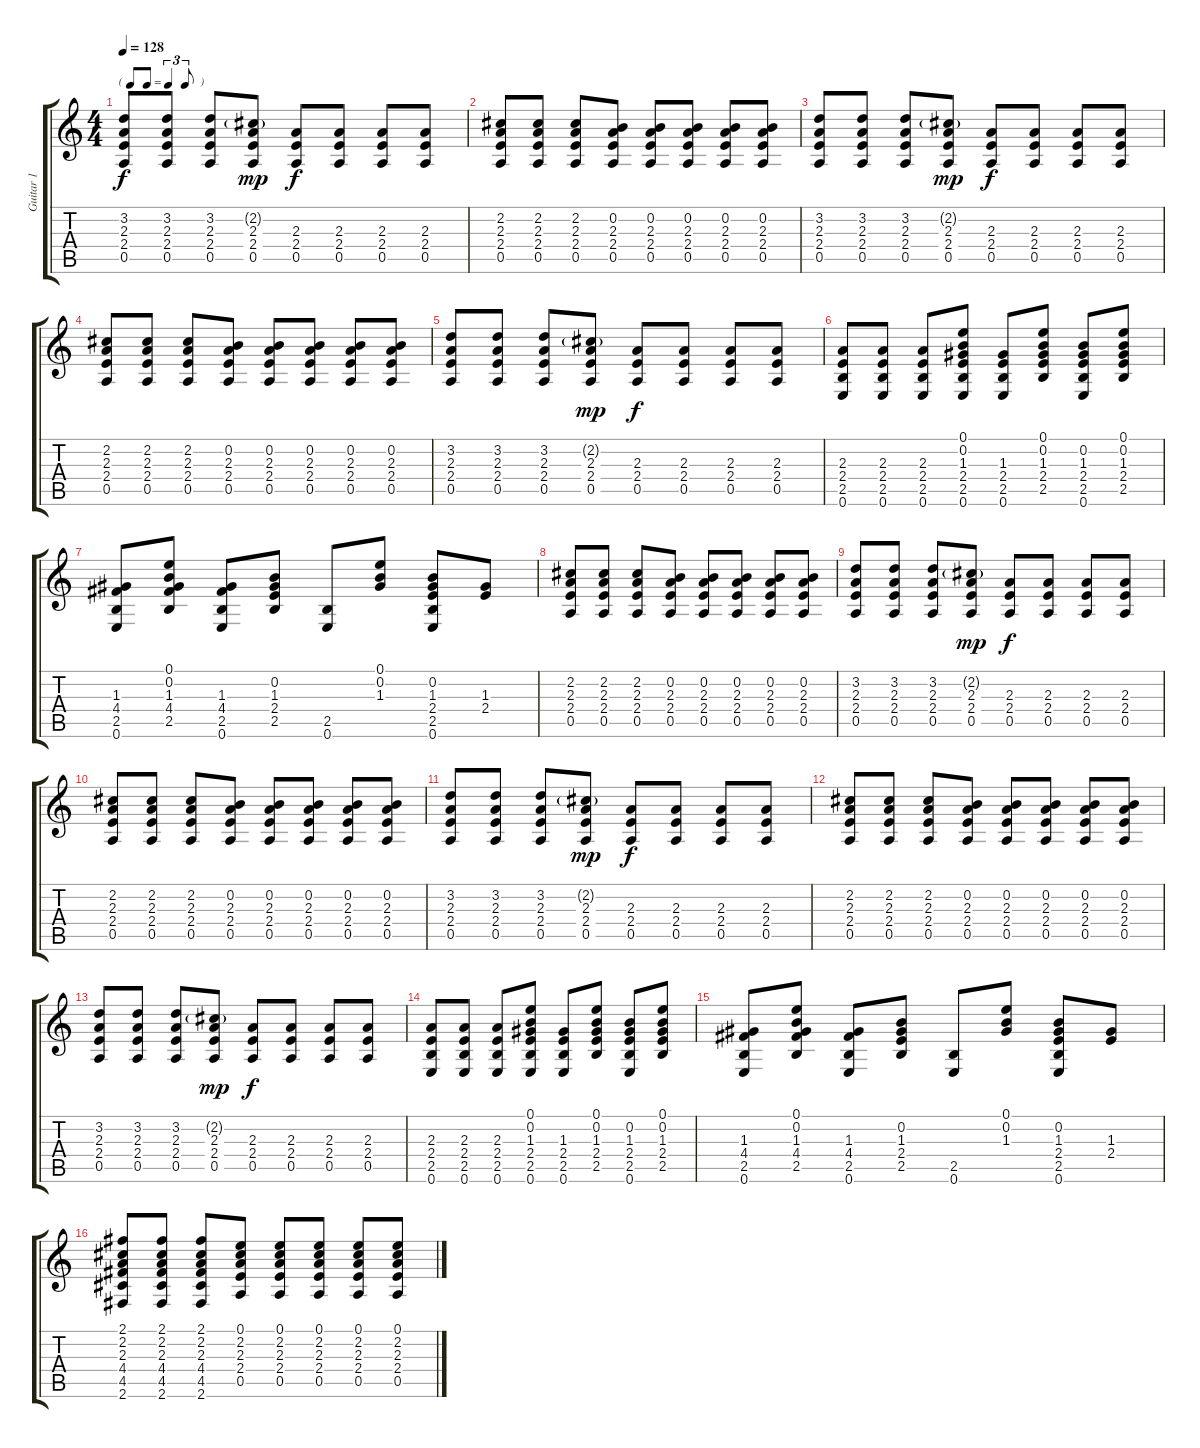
\track ("Guitar 1" "Guitar 1") {instrument acousticguitarsteel}
\staff {score tabs}
\tuning (E4 B3 G3 D3 A2 E2) {hide}
\ts (4 4)
\tf triplet8th
\tempo 128
\clef g2
\ks c
(3.2 2.3 2.4 0.5).8{dy f} (3.2 2.3 2.4 0.5).8 (3.2 2.3 2.4 0.5).8 (2.2{g} 2.3 2.4 0.5).8{dy mp} (2.3 2.4 0.5).8{dy f} (2.3 2.4 0.5).8 (2.3 2.4 0.5).8 (2.3 2.4 0.5).8 |
(2.2 2.3 2.4 0.5).8 (2.2 2.3 2.4 0.5).8 (2.2 2.3 2.4 0.5).8 (0.2 2.3 2.4 0.5).8 (0.2 2.3 2.4 0.5).8 (0.2 2.3 2.4 0.5).8 (0.2 2.3 2.4 0.5).8 (0.2 2.3 2.4 0.5).8 |
(3.2 2.3 2.4 0.5).8 (3.2 2.3 2.4 0.5).8 (3.2 2.3 2.4 0.5).8 (2.2{g} 2.3 2.4 0.5).8{dy mp} (2.3 2.4 0.5).8{dy f} (2.3 2.4 0.5).8 (2.3 2.4 0.5).8 (2.3 2.4 0.5).8 |
(2.2 2.3 2.4 0.5).8 (2.2 2.3 2.4 0.5).8 (2.2 2.3 2.4 0.5).8 (0.2 2.3 2.4 0.5).8 (0.2 2.3 2.4 0.5).8 (0.2 2.3 2.4 0.5).8 (0.2 2.3 2.4 0.5).8 (0.2 2.3 2.4 0.5).8 |
(3.2 2.3 2.4 0.5).8 (3.2 2.3 2.4 0.5).8 (3.2 2.3 2.4 0.5).8 (2.2{g} 2.3 2.4 0.5).8{dy mp} (2.3 2.4 0.5).8{dy f} (2.3 2.4 0.5).8 (2.3 2.4 0.5).8 (2.3 2.4 0.5).8 |
(2.3 2.4 2.5 0.6).8 (2.3 2.4 2.5 0.6).8 (2.3 2.4 2.5 0.6).8 (0.1 0.2 1.3 2.4 2.5 0.6).8 (1.3 2.4 2.5 0.6).8 (0.1 0.2 1.3 2.4 2.5).8 (0.2 1.3 2.4 2.5 0.6).8 (0.1 0.2 1.3 2.4 2.5).8 |
(1.3 4.4 2.5 0.6).8 (0.1 0.2 1.3 4.4 2.5).8 (1.3 4.4 2.5 0.6).8 (0.2 1.3 2.4 2.5).8 (2.5 0.6).8 (0.1 0.2 1.3).8 (0.2 1.3 2.4 2.5 0.6).8 (1.3 2.4).8 |
(2.2 2.3 2.4 0.5).8 (2.2 2.3 2.4 0.5).8 (2.2 2.3 2.4 0.5).8 (0.2 2.3 2.4 0.5).8 (0.2 2.3 2.4 0.5).8 (0.2 2.3 2.4 0.5).8 (0.2 2.3 2.4 0.5).8 (0.2 2.3 2.4 0.5).8 |
(3.2 2.3 2.4 0.5).8 (3.2 2.3 2.4 0.5).8 (3.2 2.3 2.4 0.5).8 (2.2{g} 2.3 2.4 0.5).8{dy mp} (2.3 2.4 0.5).8{dy f} (2.3 2.4 0.5).8 (2.3 2.4 0.5).8 (2.3 2.4 0.5).8 |
(2.2 2.3 2.4 0.5).8 (2.2 2.3 2.4 0.5).8 (2.2 2.3 2.4 0.5).8 (0.2 2.3 2.4 0.5).8 (0.2 2.3 2.4 0.5).8 (0.2 2.3 2.4 0.5).8 (0.2 2.3 2.4 0.5).8 (0.2 2.3 2.4 0.5).8 |
(3.2 2.3 2.4 0.5).8 (3.2 2.3 2.4 0.5).8 (3.2 2.3 2.4 0.5).8 (2.2{g} 2.3 2.4 0.5).8{dy mp} (2.3 2.4 0.5).8{dy f} (2.3 2.4 0.5).8 (2.3 2.4 0.5).8 (2.3 2.4 0.5).8 |
(2.2 2.3 2.4 0.5).8 (2.2 2.3 2.4 0.5).8 (2.2 2.3 2.4 0.5).8 (0.2 2.3 2.4 0.5).8 (0.2 2.3 2.4 0.5).8 (0.2 2.3 2.4 0.5).8 (0.2 2.3 2.4 0.5).8 (0.2 2.3 2.4 0.5).8 |
(3.2 2.3 2.4 0.5).8 (3.2 2.3 2.4 0.5).8 (3.2 2.3 2.4 0.5).8 (2.2{g} 2.3 2.4 0.5).8{dy mp} (2.3 2.4 0.5).8{dy f} (2.3 2.4 0.5).8 (2.3 2.4 0.5).8 (2.3 2.4 0.5).8 |
(2.3 2.4 2.5 0.6).8 (2.3 2.4 2.5 0.6).8 (2.3 2.4 2.5 0.6).8 (0.1 0.2 1.3 2.4 2.5 0.6).8 (1.3 2.4 2.5 0.6).8 (0.1 0.2 1.3 2.4 2.5).8 (0.2 1.3 2.4 2.5 0.6).8 (0.1 0.2 1.3 2.4 2.5).8 |
(1.3 4.4 2.5 0.6).8 (0.1 0.2 1.3 4.4 2.5).8 (1.3 4.4 2.5 0.6).8 (0.2 1.3 2.4 2.5).8 (2.5 0.6).8 (0.1 0.2 1.3).8 (0.2 1.3 2.4 2.5 0.6).8 (1.3 2.4).8 |
(2.1 2.2 2.3 4.4 4.5 2.6).8 (2.1 2.2 2.3 4.4 4.5 2.6).8 (2.1 2.2 2.3 4.4 4.5 2.6).8 (0.1 2.2 2.3 2.4 0.5).8 (0.1 2.2 2.3 2.4 0.5).8 (0.1 2.2 2.3 2.4 0.5).8 (0.1 2.2 2.3 2.4 0.5).8 (0.1 2.2 2.3 2.4 0.5).8
